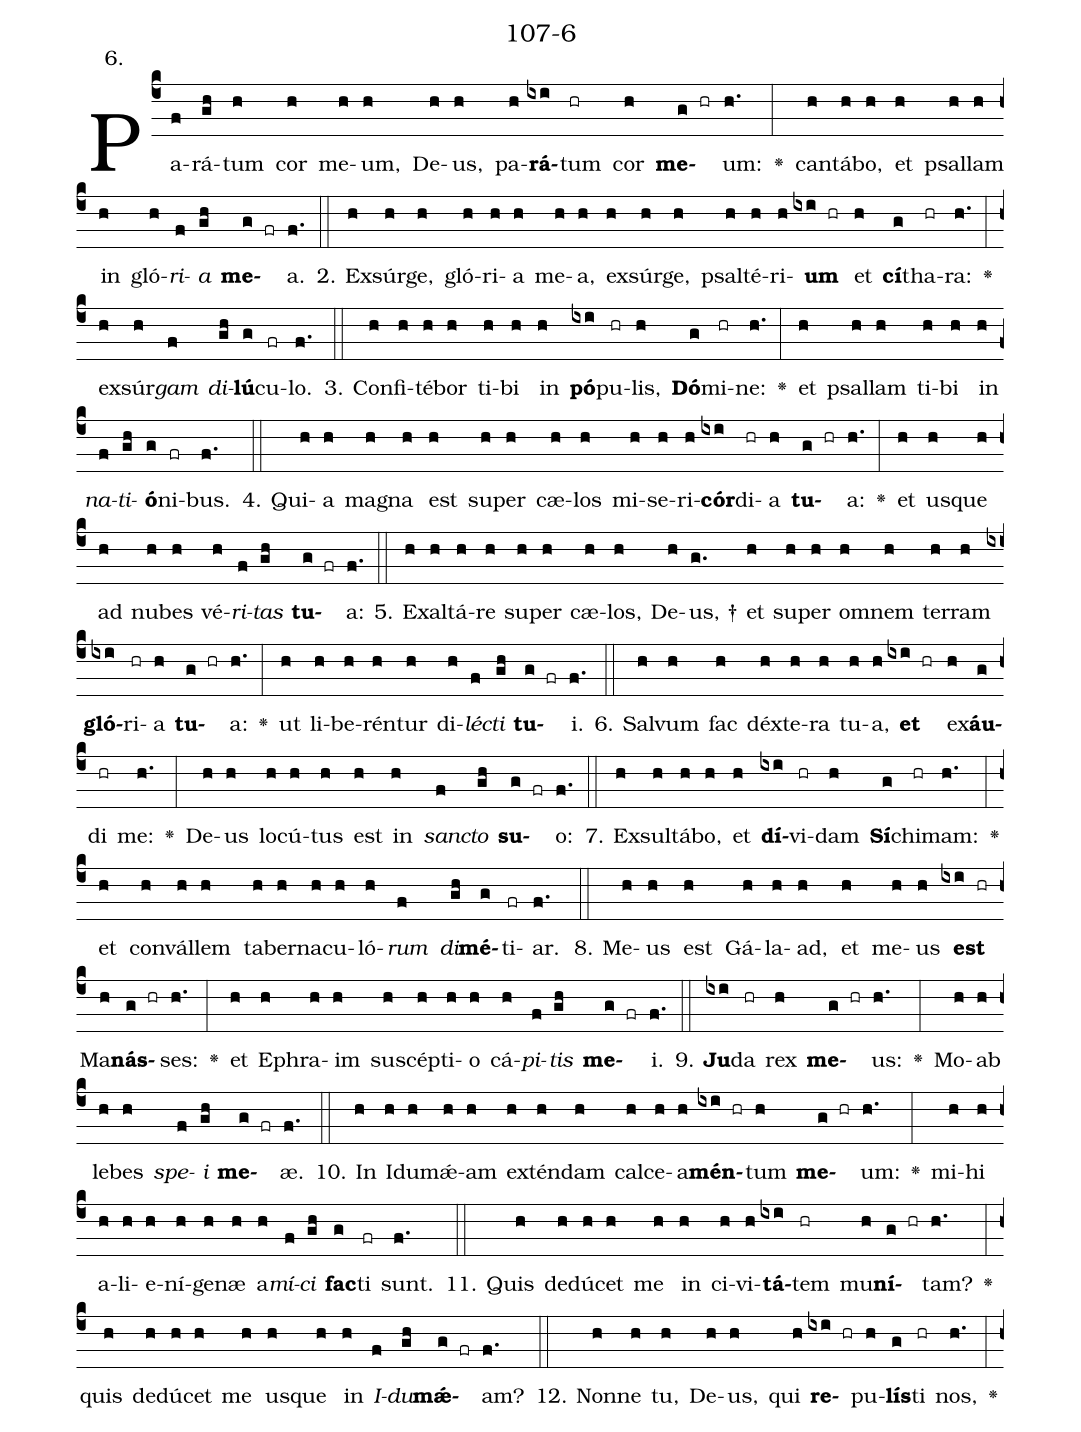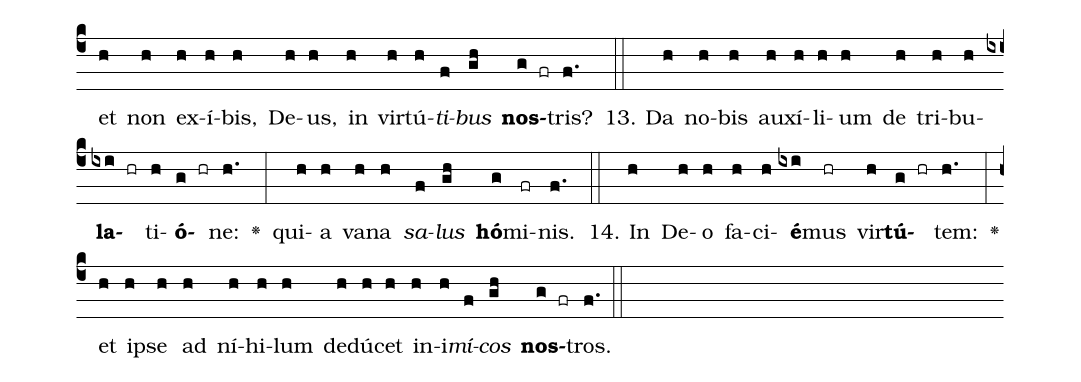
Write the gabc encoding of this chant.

name: 107-6;
annotation: 6.;
%%
(c4)Pa(f)rá(gh)tum(h) cor(h) me(h)um,(h) De(h)us,(h) pa(h)<b>rá</b>(ixi)tum(hr) cor(h) <b>me</b>(g hr)um:(h.) <v>\greheightstar</v>(:) can(h)tá(h)bo,(h) et(h) psal(h)lam(h) in(h) gló(h)<i>ri</i>(f)<i>a</i>(gh) <b>me</b>(g fr)a.(f.) (::)
2. Ex(h)súr(h)ge,(h) gló(h)ri(h)a(h) me(h)a,(h) ex(h)súr(h)ge,(h) psal(h)té(h)ri(h)<b>um</b>(ixi hr) et(h) <b>cí</b>(g)tha(hr)ra:(h.) <v>\greheightstar</v>(:) ex(h)súr(h)<i>gam</i>(f) <i>di</i>(gh)<b>lú</b>(g)cu(fr)lo.(f.) (::)
3. Con(h)fi(h)té(h)bor(h) ti(h)bi(h) in(h) <b>pó</b>(ixi)pu(hr)lis,(h) <b>Dó</b>(g)mi(hr)ne:(h.) <v>\greheightstar</v>(:) et(h) psal(h)lam(h) ti(h)bi(h) in(h) <i>na</i>(f)<i>ti</i>(gh)<b>ó</b>(g)ni(fr)bus.(f.) (::)
4. Qui(h)a(h) ma(h)gna(h) est(h) su(h)per(h) cæ(h)los(h) mi(h)se(h)ri(h)<b>cór</b>(ixi)di(hr)a(h) <b>tu</b>(g hr)a:(h.) <v>\greheightstar</v>(:) et(h) us(h)que(h) ad(h) nu(h)bes(h) vé(h)<i>ri</i>(f)<i>tas</i>(gh) <b>tu</b>(g fr)a:(f.) (::)
5. Ex(h)al(h)tá(h)re(h) su(h)per(h) cæ(h)los,(h) De(h)us, †(g.) et(h) su(h)per(h) om(h)nem(h) ter(h)ram(h) <b>gló</b>(ixi)ri(hr)a(h) <b>tu</b>(g hr)a:(h.) <v>\greheightstar</v>(:) ut(h) li(h)be(h)rén(h)tur(h) di(h)<i>léc</i>(f)<i>ti</i>(gh) <b>tu</b>(g fr)i.(f.) (::)
6. Sal(h)vum(h) fac(h) déx(h)te(h)ra(h) tu(h)a,(h) <b>et</b>(ixi hr) ex(h)<b>áu</b>(g)di(hr) me:(h.) <v>\greheightstar</v>(:) De(h)us(h) lo(h)cú(h)tus(h) est(h) in(h) <i>sanc</i>(f)<i>to</i>(gh) <b>su</b>(g fr)o:(f.) (::)
7. Ex(h)sul(h)tá(h)bo,(h) et(h) <b>dí</b>(ixi)vi(hr)dam(h) <b>Sí</b>(g)chi(hr)mam:(h.) <v>\greheightstar</v>(:) et(h) con(h)vál(h)lem(h) ta(h)ber(h)na(h)cu(h)ló(h)<i>rum</i>(f) <i>di</i>(gh)<b>mé</b>(g)ti(fr)ar.(f.) (::)
8. Me(h)us(h) est(h) Gá(h)la(h)ad,(h) et(h) me(h)us(h) <b>est</b>(ixi hr) Ma(h)<b>nás</b>(g hr)ses:(h.) <v>\greheightstar</v>(:) et(h) E(h)phra(h)im(h) su(h)scép(h)ti(h)o(h) cá(h)<i>pi</i>(f)<i>tis</i>(gh) <b>me</b>(g fr)i.(f.) (::)
9. <b>Ju</b>(ixi)da(hr) rex(h) <b>me</b>(g hr)us:(h.) <v>\greheightstar</v>(:) Mo(h)ab(h) le(h)bes(h) <i>spe</i>(f)<i>i</i>(gh) <b>me</b>(g fr)æ.(f.) (::)
10. In(h) I(h)du(h)mǽ(h)am(h) ex(h)tén(h)dam(h) cal(h)ce(h)a(h)<b>mén</b>(ixi hr)tum(h) <b>me</b>(g hr)um:(h.) <v>\greheightstar</v>(:) mi(h)hi(h) a(h)li(h)e(h)ní(h)ge(h)næ(h) a(h)<i>mí</i>(f)<i>ci</i>(gh) <b>fac</b>(g)ti(fr) sunt.(f.) (::)
11. Quis(h) de(h)dú(h)cet(h) me(h) in(h) ci(h)vi(h)<b>tá</b>(ixi)tem(hr) mu(h)<b>ní</b>(g hr)tam?(h.) <v>\greheightstar</v>(:) quis(h) de(h)dú(h)cet(h) me(h) us(h)que(h) in(h) <i>I</i>(f)<i>du</i>(gh)<b>mǽ</b>(g fr)am?(f.) (::)
12. Non(h)ne(h) tu,(h) De(h)us,(h) qui(h) <b>re</b>(ixi hr)pu(h)<b>lís</b>(g)ti(hr) nos,(h.) <v>\greheightstar</v>(:) et(h) non(h) ex(h)í(h)bis,(h) De(h)us,(h) in(h) vir(h)tú(h)<i>ti</i>(f)<i>bus</i>(gh) <b>nos</b>(g fr)tris?(f.) (::)
13. Da(h) no(h)bis(h) au(h)xí(h)li(h)um(h) de(h) tri(h)bu(h)<b>la</b>(ixi hr)ti(h)<b>ó</b>(g hr)ne:(h.) <v>\greheightstar</v>(:) qui(h)a(h) va(h)na(h) <i>sa</i>(f)<i>lus</i>(gh) <b>hó</b>(g)mi(fr)nis.(f.) (::)
14. In(h) De(h)o(h) fa(h)ci(h)<b>é</b>(ixi)mus(hr) vir(h)<b>tú</b>(g hr)tem:(h.) <v>\greheightstar</v>(:) et(h) ip(h)se(h) ad(h) ní(h)hi(h)lum(h) de(h)dú(h)cet(h) in(h)i(h)<i>mí</i>(f)<i>cos</i>(gh) <b>nos</b>(g fr)tros.(f.) (::)
